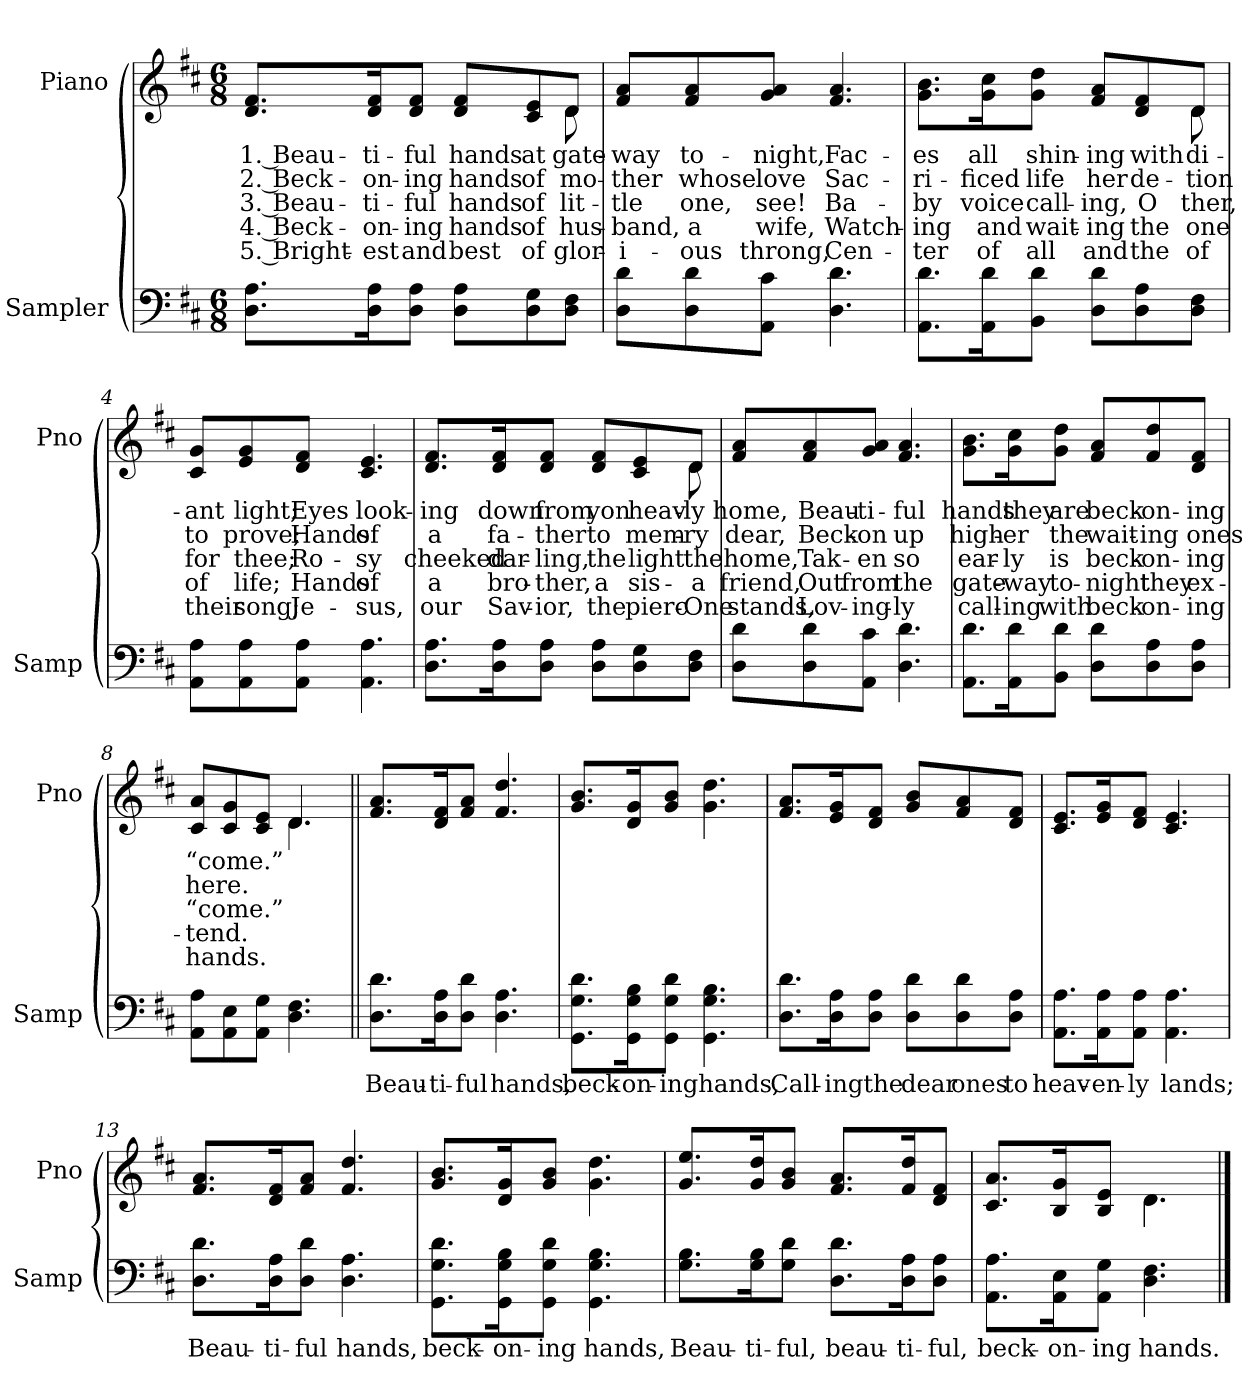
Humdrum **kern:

**kern	**text	**kern	**text	**text	**text	**text	**text
*part2	*part2	*part1	*part1	*part1	*part1	*part1	*part1
*staff2	*staff2	*staff1	*staff1	*staff1	*staff1	*staff1	*staff1
*I"Sampler	*	*I"Piano	*	*	*	*	*
*I'Samp	*	*I'Pno	*	*	*	*	*
*clefF4	*	*clefG2	*	*	*	*	*
*k[f#c#]	*	*k[f#c#]	*	*	*	*	*
*D:	*	*D:	*	*	*	*	*
*M6/8	*	*M6/8	*	*	*	*	*
=1	=1	=1	=1	=1	=1	=1	=1
*	*	*^	*	*	*	*	*
8.D\ 8.A\L	.	8.d/ 8.f#/L	8ryy	1. Beau-	2. Beck-	3. Beau-	4. Beck-	5. Bright-
*	*	*v	*v	*	*	*	*	*
16D\ 16A\K	.	16d/ 16f#/K	-ti-	-on-	-ti-	-on-	-est
8D\ 8A\J	.	8d/ 8f#/J	-ful	-ing	-ful	-ing	and
8D\ 8A\L	.	8d/ 8f#/L	hands	hands	hands	hands	best
8D\ 8G\	.	8c#/ 8e/	at	of	of	of	of
*	*	*^	*	*	*	*	*
8D\ 8F#\J	.	8d/J	8d	gate-	mo-	lit-	hus-	glor-
*	*	*v	*v	*	*	*	*	*
=2	=2	=2	=2	=2	=2	=2	=2
8D\ 8d\L	.	8f#/ 8a/L	-way	-ther	-tle	-band,	-i-
8D\ 8d\	.	8f#/ 8a/	to-	whose	one,	a	-ous
8AA\ 8c#\J	.	8g/ 8a/J	-night,	love	see!	wife,	throng,
4.D 4.d	.	4.f# 4.a	Fac-	Sac-	Ba-	Watch-	Cen-
=3	=3	=3	=3	=3	=3	=3	=3
*	*	*^	*	*	*	*	*
8.AA\ 8.d\L	.	8.g\ 8.b\L	8ryy	-es	-ri-	-by	-ing	-ter
*	*	*v	*v	*	*	*	*	*
16AA\ 16d\K	.	16g\ 16cc#\K	all	-ficed	voice	and	of
8BB\ 8d\J	.	8g\ 8dd\J	shin-	life	call-	wait-	all
8D\ 8d\L	.	8f#/ 8a/L	-ing	her	-ing,	-ing	and
8D\ 8A\	.	8d/ 8f#/	with	de-	O	the	the
*	*	*^	*	*	*	*	*
8D\ 8F#\J	.	8d/J	8d	-di-	-tion	-ther,	one	of
*	*	*v	*v	*	*	*	*	*
=4	=4	=4	=4	=4	=4	=4	=4
8AA\ 8A\L	.	8c#/ 8g/L	-ant	to	for	of	their
8AA\ 8A\	.	8e/ 8g/	light;	prove;	thee;	life;	song;
8AA\ 8A\J	.	8d/ 8f#/J	Eyes	Hands	Ro-	Hands	Je-
4.AA 4.A	.	4.c# 4.e	look-	of	-sy	of	-sus,
=5	=5	=5	=5	=5	=5	=5	=5
*	*	*^	*	*	*	*	*
8.D\ 8.A\L	.	8.d/ 8.f#/L	8ryy	-ing	a	cheeked	a	our
*	*	*v	*v	*	*	*	*	*
16D\ 16A\K	.	16d/ 16f#/K	down	fa-	dar-	bro-	Sav-
8D\ 8A\J	.	8d/ 8f#/J	from	-ther	-ling,	-ther,	-ior,
8D\ 8A\L	.	8d/ 8f#/L	yon	to	the	a	the
8D\ 8G\	.	8c#/ 8e/	heav-	mem-	light	sis-	pierc-
*	*	*^	*	*	*	*	*
8D\ 8F#\J	.	8d/J	8d	-ly	-ry	the	a	One
*	*	*v	*v	*	*	*	*	*
=6	=6	=6	=6	=6	=6	=6	=6
8D\ 8d\L	.	8f#/ 8a/L	home,	dear,	home,	friend,	stands,
8D\ 8d\	.	8f#/ 8a/	Beau-	Beck-	Tak-	Out	Lov-
8AA\ 8c#\J	.	8g/ 8a/J	-ti-	-on	-en	from	-ing-
4.D 4.d	.	4.f# 4.a	-ful	up	so	the	-ly
=7	=7	=7	=7	=7	=7	=7	=7
8.AA\ 8.d\L	.	8.g\ 8.b\L	hands	high-	ear-	gate-	call-
16AA\ 16d\K	.	16g\ 16cc#\K	they	-er	-ly	-way	-ing
8BB\ 8d\J	.	8g\ 8dd\J	are	the	is	to-	with
8D\ 8d\L	.	8f#/ 8a/L	beck-	wait-	beck-	-night	beck-
8D\ 8A\	.	8f#/ 8dd/	-on-	-ing	-on-	they	-on-
8D\ 8A\J	.	8d/ 8f#/J	-ing	ones	-ing	ex-	-ing
=8	=8	=8	=8	=8	=8	=8	=8
*	*	*^	*	*	*	*	*
8AA\ 8A\L	.	8c#/ 8a/L	4.ryy	“come.”	here.	“come.”	-tend.	hands.
8AA\ 8E\	.	8c#/ 8g/	.	.	.	.	.	.
8AA\ 8G\J	.	8c#/ 8e/J	.	.	.	.	.	.
4.D 4.F#	.	4.d/	4.d	.	.	.	.	.
=9||	=9||	=9||	=9||	=9||	=9||	=9||	=9||	=9||
!	!	!LO:TX:t=Refrain	!	!	!	!	!	!
*	*	*v	*v	*	*	*	*	*
8.D\ 8.d\L	Beau-	8.f#/ 8.a/L	.	.	.	.	.
16D\ 16A\K	-ti-	16d/ 16f#/K	.	.	.	.	.
8D\ 8d\J	-ful	8f#/ 8a/J	.	.	.	.	.
4.D 4.A	hands,	4.f# 4.dd	.	.	.	.	.
=10	=10	=10	=10	=10	=10	=10	=10
8.GG\ 8.G\ 8.d\L	beck-	8.g/ 8.b/L	.	.	.	.	.
16GG\ 16G\ 16B\K	-on-	16d/ 16g/K	.	.	.	.	.
8GG\ 8G\ 8d\J	-ing	8g/ 8b/J	.	.	.	.	.
4.GG 4.G 4.B	hands,	4.g 4.dd	.	.	.	.	.
=11	=11	=11	=11	=11	=11	=11	=11
8.D\ 8.d\L	Call-	8.f#/ 8.a/L	.	.	.	.	.
16D\ 16A\K	-ing	16e/ 16g/K	.	.	.	.	.
8D\ 8A\J	the	8d/ 8f#/J	.	.	.	.	.
8D\ 8d\L	dear	8g/ 8b/L	.	.	.	.	.
8D\ 8d\	ones	8f#/ 8a/	.	.	.	.	.
8D\ 8A\J	to	8d/ 8f#/J	.	.	.	.	.
=12	=12	=12	=12	=12	=12	=12	=12
8.AA\ 8.A\L	heav-	8.c#/ 8.e/L	.	.	.	.	.
16AA\ 16A\K	-en-	16e/ 16g/K	.	.	.	.	.
8AA\ 8A\J	-ly	8d/ 8f#/J	.	.	.	.	.
4.AA 4.A	lands;	4.c# 4.e	.	.	.	.	.
=13	=13	=13	=13	=13	=13	=13	=13
8.D\ 8.d\L	Beau-	8.f#/ 8.a/L	.	.	.	.	.
16D\ 16A\K	-ti-	16d/ 16f#/K	.	.	.	.	.
8D\ 8d\J	-ful	8f#/ 8a/J	.	.	.	.	.
4.D 4.A	hands,	4.f# 4.dd	.	.	.	.	.
=14	=14	=14	=14	=14	=14	=14	=14
8.GG\ 8.G\ 8.d\L	beck-	8.g/ 8.b/L	.	.	.	.	.
16GG\ 16G\ 16B\K	-on-	16d/ 16g/K	.	.	.	.	.
8GG\ 8G\ 8d\J	-ing	8g/ 8b/J	.	.	.	.	.
4.GG 4.G 4.B	hands,	4.g 4.dd	.	.	.	.	.
=15	=15	=15	=15	=15	=15	=15	=15
8.G\ 8.B\L	Beau-	8.g/ 8.ee/L	.	.	.	.	.
16G\ 16B\K	-ti-	16g/ 16dd/K	.	.	.	.	.
8G\ 8d\J	-ful,	8g/ 8b/J	.	.	.	.	.
8.D\ 8.d\L	beau-	8.f#/ 8.a/L	.	.	.	.	.
16D\ 16A\K	-ti-	16f#/ 16dd/K	.	.	.	.	.
8D\ 8A\J	-ful,	8d/ 8f#/J	.	.	.	.	.
=16	=16	=16	=16	=16	=16	=16	=16
*	*	*^	*	*	*	*	*
8.AA\ 8.A\L	beck-	8.c#/ 8.a/L	4.ryy	.	.	.	.	.
16AA\ 16E\K	-on-	16B/ 16g/K	.	.	.	.	.	.
8AA\ 8G\J	-ing	8B/ 8e/J	.	.	.	.	.	.
4.D 4.F#	hands.	4.d\	4.d	.	.	.	.	.
*	*	*v	*v	*	*	*	*	*
==	==	==	==	==	==	==	==
*-	*-	*-	*-	*-	*-	*-	*-
